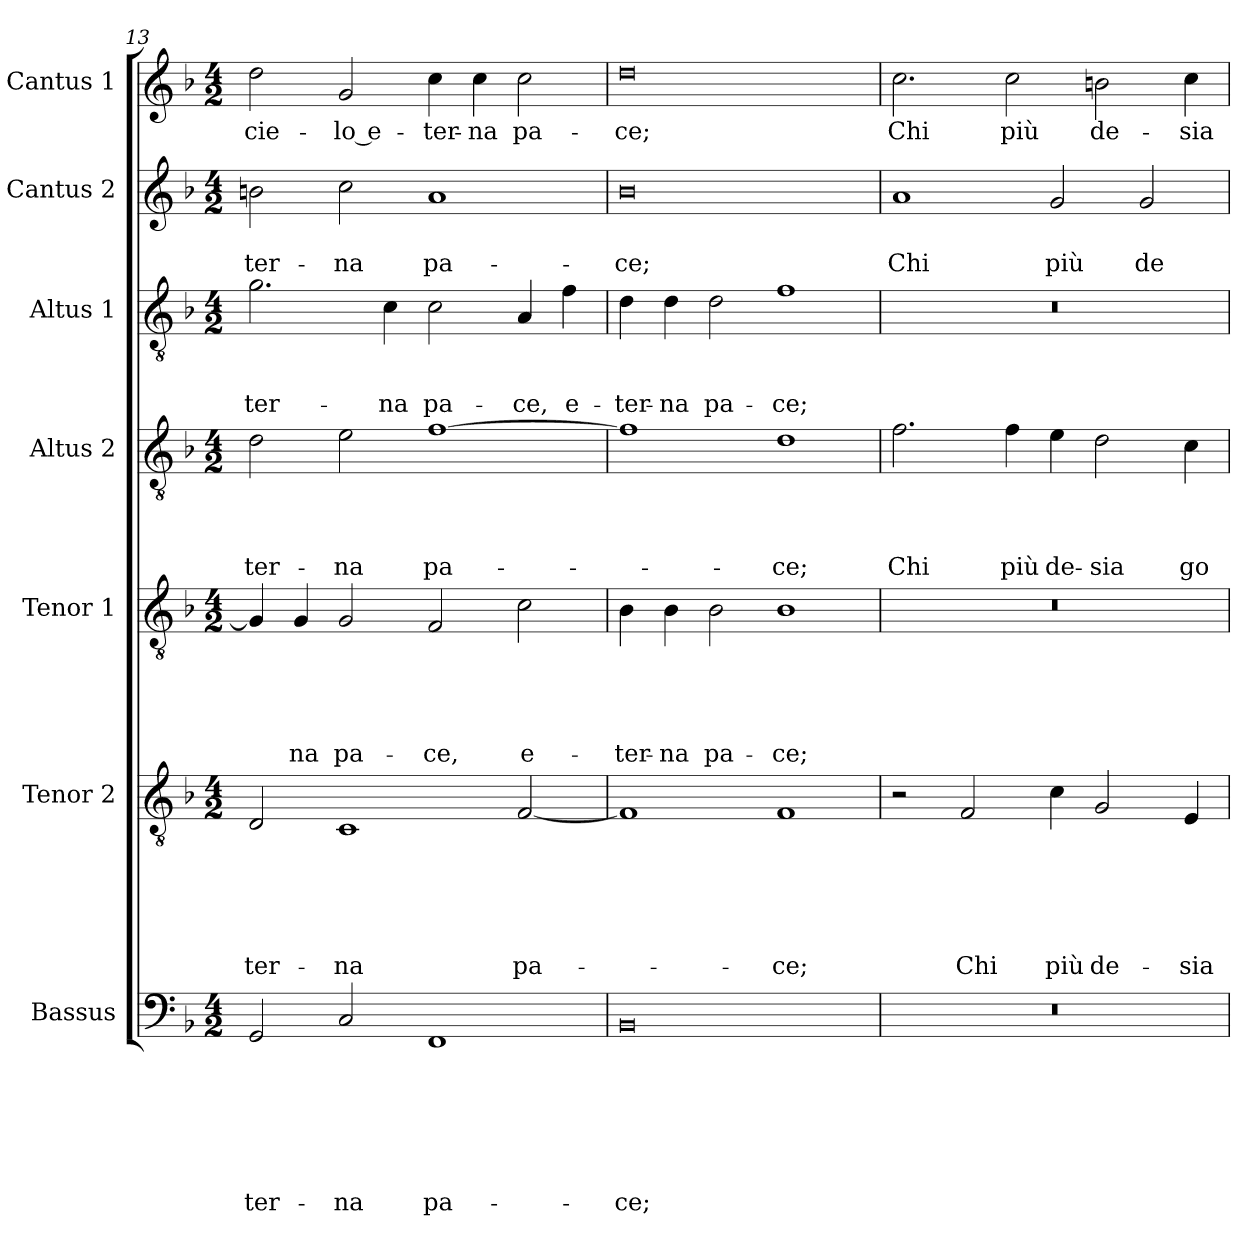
**kern	**text	**text	**text	**text	**text	**text	**text	**kern	**text	**text	**text	**text	**text	**text	**kern	**text	**text	**text	**text	**text	**kern	**text	**text	**text	**text	**kern	**text	**text	**text	**kern	**text	**text	**kern	**text
*part7	*part7	*part7	*part7	*part7	*part7	*part7	*part7	*part6	*part6	*part6	*part6	*part6	*part6	*part6	*part5	*part5	*part5	*part5	*part5	*part5	*part4	*part4	*part4	*part4	*part4	*part3	*part3	*part3	*part3	*part2	*part2	*part2	*part1	*part1
*staff7	*staff7	*staff7	*staff7	*staff7	*staff7	*staff7	*staff7	*staff6	*staff6	*staff6	*staff6	*staff6	*staff6	*staff6	*staff5	*staff5	*staff5	*staff5	*staff5	*staff5	*staff4	*staff4	*staff4	*staff4	*staff4	*staff3	*staff3	*staff3	*staff3	*staff2	*staff2	*staff2	*staff1	*staff1
*I"Bassus	*	*	*	*	*	*	*	*I"Tenor 2	*	*	*	*	*	*	*I"Tenor 1	*	*	*	*	*	*I"Altus 2	*	*	*	*	*I"Altus 1	*	*	*	*I"Cantus 2	*	*	*I"Cantus 1	*
*clefF4	*	*	*	*	*	*	*	*clefGv2	*	*	*	*	*	*	*clefGv2	*	*	*	*	*	*clefGv2	*	*	*	*	*clefGv2	*	*	*	*clefG2	*	*	*clefG2	*
*k[b-]	*	*	*	*	*	*	*	*k[b-]	*	*	*	*	*	*	*k[b-]	*	*	*	*	*	*k[b-]	*	*	*	*	*k[b-]	*	*	*	*k[b-]	*	*	*k[b-]	*
*d:	*	*	*	*	*	*	*	*d:	*	*	*	*	*	*	*d:	*	*	*	*	*	*d:	*	*	*	*	*d:	*	*	*	*d:	*	*	*d:	*
*M4/2	*	*	*	*	*	*	*	*M4/2	*	*	*	*	*	*	*M4/2	*	*	*	*	*	*M4/2	*	*	*	*	*M4/2	*	*	*	*M4/2	*	*	*M4/2	*
=13	=13	=13	=13	=13	=13	=13	=13	=13	=13	=13	=13	=13	=13	=13	=13	=13	=13	=13	=13	=13	=13	=13	=13	=13	=13	=13	=13	=13	=13	=13	=13	=13	=13	=13
!	!	!	!	!	!	!	!LO:LY:b	!	!	!	!	!	!	!LO:LY:b	!	!	!	!	!	!	!	!	!	!	!LO:LY:b	!	!	!	!LO:LY:b	!	!	!LO:LY:b	!	!LO:LY:b
2GG/	.	.	.	.	.	.	-ter-	2D/	.	.	.	.	.	-ter-	4G/]	.	.	.	.	.	2d\	.	.	.	-ter-	2.g\	.	.	-ter-	2bn\	.	-ter-	2dd\	cie-
!	!	!	!	!	!	!	!	!	!	!	!	!	!	!	!	!	!	!	!	!LO:LY:b	!	!	!	!	!	!	!	!	!	!	!	!	!	!
.	.	.	.	.	.	.	.	.	.	.	.	.	.	.	4G/	.	.	.	.	-na	.	.	.	.	.	.	.	.	.	.	.	.	.	.
!	!	!	!	!	!	!	!LO:LY:b	!	!	!	!	!	!	!LO:LY:b	!	!	!	!	!	!LO:LY:b	!	!	!	!	!LO:LY:b	!	!	!	!	!	!	!LO:LY:b	!	!LO:LY:b
2C/	.	.	.	.	.	.	-na	1C	.	.	.	.	.	-na	2G/	.	.	.	.	pa-	2e\	.	.	.	-na	.	.	.	.	2cc\	.	-na	2g/	-lo e-
!	!	!	!	!	!	!	!	!	!	!	!	!	!	!	!	!	!	!	!	!	!	!	!	!	!	!	!	!	!LO:LY:b	!	!	!	!	!
.	.	.	.	.	.	.	.	.	.	.	.	.	.	.	.	.	.	.	.	.	.	.	.	.	.	4c\	.	.	-na	.	.	.	.	.
!	!	!	!	!	!	!	!LO:LY:b	!	!	!	!	!	!	!	!	!	!	!	!	!LO:LY:b	!	!	!	!	!LO:LY:b	!	!	!	!LO:LY:b	!	!	!LO:LY:b	!	!LO:LY:b
1FF	.	.	.	.	.	.	pa-	.	.	.	.	.	.	.	2F/	.	.	.	.	-ce,	[1f	.	.	.	pa-	2c\	.	.	pa-	1a	.	pa-	4cc\	-ter-
!	!	!	!	!	!	!	!	!	!	!	!	!	!	!	!	!	!	!	!	!	!	!	!	!	!	!	!	!	!	!	!	!	!	!LO:LY:b
.	.	.	.	.	.	.	.	.	.	.	.	.	.	.	.	.	.	.	.	.	.	.	.	.	.	.	.	.	.	.	.	.	4cc\	-na
!	!	!	!	!	!	!	!	!	!	!	!	!	!	!LO:LY:b	!	!	!	!	!	!LO:LY:b	!	!	!	!	!	!	!	!	!LO:LY:b	!	!	!	!	!LO:LY:b
.	.	.	.	.	.	.	.	[2F/	.	.	.	.	.	pa-	2c\	.	.	.	.	e-	.	.	.	.	.	4A/	.	.	-ce,	.	.	.	2cc\	pa-
!	!	!	!	!	!	!	!	!	!	!	!	!	!	!	!	!	!	!	!	!	!	!	!	!	!	!	!	!	!LO:LY:b	!	!	!	!	!
.	.	.	.	.	.	.	.	.	.	.	.	.	.	.	.	.	.	.	.	.	.	.	.	.	.	4f\	.	.	e-	.	.	.	.	.
!!LO:LB:g=z
=14	=14	=14	=14	=14	=14	=14	=14	=14	=14	=14	=14	=14	=14	=14	=14	=14	=14	=14	=14	=14	=14	=14	=14	=14	=14	=14	=14	=14	=14	=14	=14	=14	=14	=14
!	!	!	!	!	!	!	!LO:LY:b	!	!	!	!	!	!	!	!	!	!	!	!	!LO:LY:b	!	!	!	!	!	!	!	!	!LO:LY:b	!	!	!LO:LY:b	!	!LO:LY:b
0BB-	.	.	.	.	.	.	-ce;	1F]	.	.	.	.	.	.	4B-\	.	.	.	.	-ter-	1f]	.	.	.	.	4d\	.	.	-ter-	0b-	.	-ce;	0dd	-ce;
!	!	!	!	!	!	!	!	!	!	!	!	!	!	!	!	!	!	!	!	!LO:LY:b	!	!	!	!	!	!	!	!	!LO:LY:b	!	!	!	!	!
.	.	.	.	.	.	.	.	.	.	.	.	.	.	.	4B-\	.	.	.	.	-na	.	.	.	.	.	4d\	.	.	-na	.	.	.	.	.
!	!	!	!	!	!	!	!	!	!	!	!	!	!	!	!	!	!	!	!	!LO:LY:b	!	!	!	!	!	!	!	!	!LO:LY:b	!	!	!	!	!
.	.	.	.	.	.	.	.	.	.	.	.	.	.	.	2B-\	.	.	.	.	pa-	.	.	.	.	.	2d\	.	.	pa-	.	.	.	.	.
!	!	!	!	!	!	!	!	!	!	!	!	!	!	!LO:LY:b	!	!	!	!	!	!LO:LY:b	!	!	!	!	!LO:LY:b	!	!	!	!LO:LY:b	!	!	!	!	!
.	.	.	.	.	.	.	.	1F	.	.	.	.	.	-ce;	1B-	.	.	.	.	-ce;	1d	.	.	.	-ce;	1f	.	.	-ce;	.	.	.	.	.
=15	=15	=15	=15	=15	=15	=15	=15	=15	=15	=15	=15	=15	=15	=15	=15	=15	=15	=15	=15	=15	=15	=15	=15	=15	=15	=15	=15	=15	=15	=15	=15	=15	=15	=15
!	!	!	!	!	!	!	!	!	!	!	!	!	!	!	!	!	!	!	!	!	!	!	!	!	!LO:LY:b	!	!	!	!	!	!	!LO:LY:b	!	!LO:LY:b
0r	.	.	.	.	.	.	.	2r	.	.	.	.	.	.	0r	.	.	.	.	.	2.f\	.	.	.	Chi	0r	.	.	.	1a	.	Chi	2.cc\	Chi
!	!	!	!	!	!	!	!	!	!	!	!	!	!	!LO:LY:b	!	!	!	!	!	!	!	!	!	!	!	!	!	!	!	!	!	!	!	!
.	.	.	.	.	.	.	.	2F/	.	.	.	.	.	Chi	.	.	.	.	.	.	.	.	.	.	.	.	.	.	.	.	.	.	.	.
!	!	!	!	!	!	!	!	!	!	!	!	!	!	!	!	!	!	!	!	!	!	!	!	!	!LO:LY:b	!	!	!	!	!	!	!	!	!LO:LY:b
.	.	.	.	.	.	.	.	.	.	.	.	.	.	.	.	.	.	.	.	.	4f\	.	.	.	più	.	.	.	.	.	.	.	2cc\	più
!	!	!	!	!	!	!	!	!	!	!	!	!	!	!LO:LY:b	!	!	!	!	!	!	!	!	!	!	!LO:LY:b	!	!	!	!	!	!	!LO:LY:b	!	!
.	.	.	.	.	.	.	.	4c\	.	.	.	.	.	più	.	.	.	.	.	.	4e\	.	.	.	de-	.	.	.	.	2g/	.	più	.	.
!	!	!	!	!	!	!	!	!	!	!	!	!	!	!LO:LY:b	!	!	!	!	!	!	!	!	!	!	!LO:LY:b	!	!	!	!	!	!	!	!	!LO:LY:b
.	.	.	.	.	.	.	.	2G/	.	.	.	.	.	de-	.	.	.	.	.	.	2d\	.	.	.	-sia	.	.	.	.	.	.	.	2bn\	de-
!	!	!	!	!	!	!	!	!	!	!	!	!	!	!	!	!	!	!	!	!	!	!	!	!	!	!	!	!	!	!	!	!LO:LY:b	!	!
.	.	.	.	.	.	.	.	.	.	.	.	.	.	.	.	.	.	.	.	.	.	.	.	.	.	.	.	.	.	2g/	.	de-	.	.
!	!	!	!	!	!	!	!	!	!	!	!	!	!	!LO:LY:b	!	!	!	!	!	!	!	!	!	!	!LO:LY:b	!	!	!	!	!	!	!	!	!LO:LY:b
.	.	.	.	.	.	.	.	4E/	.	.	.	.	.	-sia	.	.	.	.	.	.	4c\	.	.	.	go-	.	.	.	.	.	.	.	4cc\	-sia
=	=	=	=	=	=	=	=	=	=	=	=	=	=	=	=	=	=	=	=	=	=	=	=	=	=	=	=	=	=	=	=	=	=	=
*-	*-	*-	*-	*-	*-	*-	*-	*-	*-	*-	*-	*-	*-	*-	*-	*-	*-	*-	*-	*-	*-	*-	*-	*-	*-	*-	*-	*-	*-	*-	*-	*-	*-	*-
